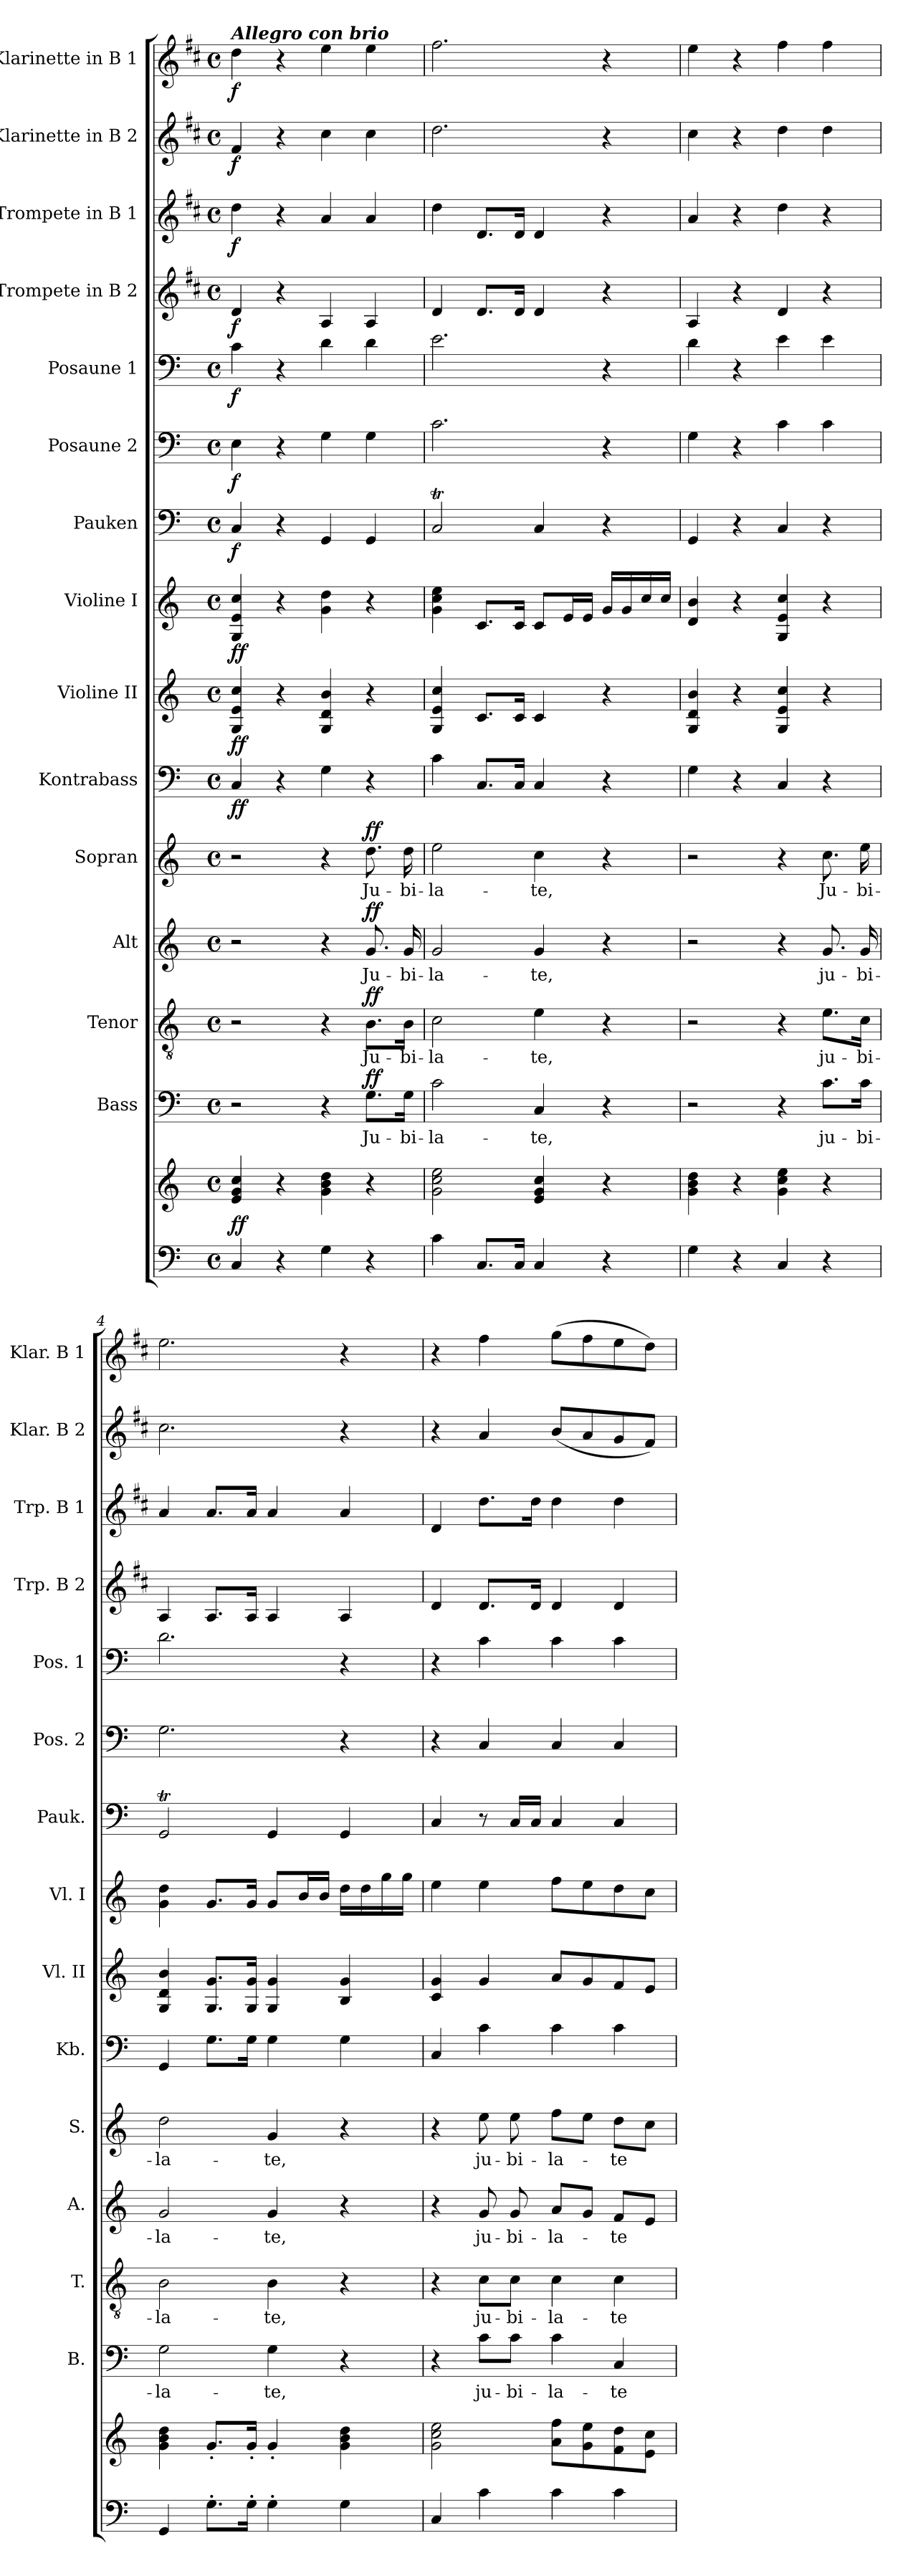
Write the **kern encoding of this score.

**kern	**kern	**dynam	**kern	**text	**dynam	**kern	**text	**dynam	**kern	**text	**dynam	**kern	**text	**dynam	**kern	**dynam	**kern	**dynam	**kern	**dynam	**kern	**dynam	**kern	**dynam	**kern	**dynam	**kern	**dynam	**kern	**dynam	**kern	**dynam	**kern	**dynam
*part15	*part15	*part15	*part14	*part14	*part14	*part13	*part13	*part13	*part12	*part12	*part12	*part11	*part11	*part11	*part10	*part10	*part9	*part9	*part8	*part8	*part7	*part7	*part6	*part6	*part5	*part5	*part4	*part4	*part3	*part3	*part2	*part2	*part1	*part1
*staff16	*staff15	*staff15/16	*staff14	*staff14	*staff14	*staff13	*staff13	*staff13	*staff12	*staff12	*staff12	*staff11	*staff11	*staff11	*staff10	*staff10	*staff9	*staff9	*staff8	*staff8	*staff7	*staff7	*staff6	*staff6	*staff5	*staff5	*staff4	*staff4	*staff3	*staff3	*staff2	*staff2	*staff1	*staff1
*	*	*	*I"Bass	*	*	*I"Tenor	*	*	*I"Alt	*	*	*I"Sopran	*	*	*I"Kontrabass	*	*I"Violine II	*	*I"Violine I	*	*I"Pauken	*	*I"Posaune 2	*	*I"Posaune 1	*	*I"Trompete in B 2	*	*I"Trompete in B 1	*	*I"Klarinette in B 2	*	*I"Klarinette in B 1	*
*	*	*	*I'B.	*	*	*I'T.	*	*	*I'A.	*	*	*I'S.	*	*	*I'Kb.	*	*I'Vl. II	*	*I'Vl. I	*	*I'Pauk.	*	*I'Pos. 2	*	*I'Pos. 1	*	*I'Trp. B 2	*	*I'Trp. B 1	*	*I'Klar. B 2	*	*I'Klar. B 1	*
*clefF4	*clefG2	*	*clefF4	*	*	*clefGv2	*	*	*clefG2	*	*	*clefG2	*	*	*clefF4	*	*clefG2	*	*clefG2	*	*clefF4	*	*clefF4	*	*clefF4	*	*clefG2	*	*clefG2	*	*clefG2	*	*clefG2	*
*	*	*	*	*	*	*	*	*	*	*	*	*	*	*	*ITrd7c12	*	*	*	*	*	*	*	*	*	*	*	*ITrd1c2	*	*ITrd1c2	*	*ITrd1c2	*	*ITrd1c2	*
*k[]	*k[]	*	*k[]	*	*	*k[]	*	*	*k[]	*	*	*k[]	*	*	*k[]	*	*k[]	*	*k[]	*	*k[]	*	*k[]	*	*k[]	*	*k[]	*	*k[]	*	*k[]	*	*k[]	*
*C:	*C:	*	*C:	*	*	*C:	*	*	*C:	*	*	*C:	*	*	*C:	*	*C:	*	*C:	*	*C:	*	*C:	*	*C:	*	*C:	*	*C:	*	*C:	*	*C:	*
*M4/4	*M4/4	*	*M4/4	*	*	*M4/4	*	*	*M4/4	*	*	*M4/4	*	*	*M4/4	*	*M4/4	*	*M4/4	*	*M4/4	*	*M4/4	*	*M4/4	*	*M4/4	*	*M4/4	*	*M4/4	*	*M4/4	*
*met(c)	*met(c)	*	*met(c)	*	*	*met(c)	*	*	*met(c)	*	*	*met(c)	*	*	*met(c)	*	*met(c)	*	*met(c)	*	*met(c)	*	*met(c)	*	*met(c)	*	*met(c)	*	*met(c)	*	*met(c)	*	*met(c)	*
=1	=1	=1	=1	=1	=1	=1	=1	=1	=1	=1	=1	=1	=1	=1	=1	=1	=1	=1	=1	=1	=1	=1	=1	=1	=1	=1	=1	=1	=1	=1	=1	=1	=1	=1
!	!	!	!	!	!	!	!	!	!	!	!	!	!	!	!	!	!	!	!	!	!	!	!	!	!	!	!	!	!	!	!	!	!LO:TX:a:Bi:t=Allegro con brio	!
!	!	!LO:DY:a=2	!	!	!	!	!	!	!	!	!	!	!	!	!	!LO:DY:b	!	!LO:DY:b	!	!LO:DY:b	!	!LO:DY:b	!	!LO:DY:b	!	!LO:DY:b	!	!LO:DY:b	!	!LO:DY:b	!	!LO:DY:b	!	!LO:DY:b
4C/	4e/ 4g/ 4cc/	ff	2r	.	.	2r	.	.	2r	.	.	2r	.	.	4CC/	ff	4G/ 4e/ 4cc/	ff	4G/ 4e/ 4cc/	ff	4C/	f	4E\	f	4c\	f	4c/	f	4cc\	f	4e/	f	4cc\	f
4r	4r	.	.	.	.	.	.	.	.	.	.	.	.	.	4r	.	4r	.	4r	.	4r	.	4r	.	4r	.	4r	.	4r	.	4r	.	4r	.
4G\	4g\ 4b\ 4dd\	.	4r	.	.	4r	.	.	4r	.	.	4r	.	.	4GG\	.	4G/ 4d/ 4b/	.	4g\ 4dd\	.	4GG/	.	4G\	.	4d\	.	4G/	.	4g/	.	4b\	.	4dd\	.
!	!	!	!	!LO:LY:b	!LO:DY:a	!	!LO:LY:b	!LO:DY:a	!	!LO:LY:b	!LO:DY:a	!	!LO:LY:b	!LO:DY:a	!	!	!	!	!	!	!	!	!	!	!	!	!	!	!	!	!	!	!	!
4r	4r	.	8.G\L	Ju-	ff	8.B\L	Ju-	ff	8.g/	Ju-	ff	8.dd\	Ju-	ff	4r	.	4r	.	4r	.	4GG/	.	4G\	.	4d\	.	4G/	.	4g/	.	4b\	.	4dd\	.
!	!	!	!	!LO:LY:b	!	!	!LO:LY:b	!	!	!LO:LY:b	!	!	!LO:LY:b	!	!	!	!	!	!	!	!	!	!	!	!	!	!	!	!	!	!	!	!	!
.	.	.	16G\Jk	-bi-	.	16B\Jk	-bi-	.	16g/	-bi-	.	16dd\	-bi-	.	.	.	.	.	.	.	.	.	.	.	.	.	.	.	.	.	.	.	.	.
=2	=2	=2	=2	=2	=2	=2	=2	=2	=2	=2	=2	=2	=2	=2	=2	=2	=2	=2	=2	=2	=2	=2	=2	=2	=2	=2	=2	=2	=2	=2	=2	=2	=2	=2
!	!	!	!	!LO:LY:b	!	!	!LO:LY:b	!	!	!LO:LY:b	!	!	!LO:LY:b	!	!	!	!	!	!	!	!	!	!	!	!	!	!	!	!	!	!	!	!	!
4c\	2g\ 2cc\ 2ee\	.	2c\	-la-	.	2c\	-la-	.	2g/	-la-	.	2ee\	-la-	.	4C\	.	4G/ 4e/ 4cc/	.	4g\ 4cc\ 4ee\	.	2CT/	.	2.c\	.	2.e\	.	4c/	.	4cc\	.	2.cc\	.	2.ee\	.
8.C/L	.	.	.	.	.	.	.	.	.	.	.	.	.	.	8.CC/L	.	8.c/L	.	8.c/L	.	.	.	.	.	.	.	8.c/L	.	8.c/L	.	.	.	.	.
16C/Jk	.	.	.	.	.	.	.	.	.	.	.	.	.	.	16CC/Jk	.	16c/Jk	.	16c/Jk	.	.	.	.	.	.	.	16c/Jk	.	16c/Jk	.	.	.	.	.
!	!	!	!	!LO:LY:b	!	!	!LO:LY:b	!	!	!LO:LY:b	!	!	!LO:LY:b	!	!	!	!	!	!	!	!	!	!	!	!	!	!	!	!	!	!	!	!	!
4C/	4e/ 4g/ 4cc/	.	4C/	-te,	.	4e\	-te,	.	4g/	-te,	.	4cc\	-te,	.	4CC/	.	4c/	.	8c/L	.	4C/	.	.	.	.	.	4c/	.	4c/	.	.	.	.	.
.	.	.	.	.	.	.	.	.	.	.	.	.	.	.	.	.	.	.	16e/L	.	.	.	.	.	.	.	.	.	.	.	.	.	.	.
.	.	.	.	.	.	.	.	.	.	.	.	.	.	.	.	.	.	.	16e/JJ	.	.	.	.	.	.	.	.	.	.	.	.	.	.	.
4r	4r	.	4r	.	.	4r	.	.	4r	.	.	4r	.	.	4r	.	4r	.	16g/LL	.	4r	.	4r	.	4r	.	4r	.	4r	.	4r	.	4r	.
.	.	.	.	.	.	.	.	.	.	.	.	.	.	.	.	.	.	.	16g/	.	.	.	.	.	.	.	.	.	.	.	.	.	.	.
.	.	.	.	.	.	.	.	.	.	.	.	.	.	.	.	.	.	.	16cc/	.	.	.	.	.	.	.	.	.	.	.	.	.	.	.
.	.	.	.	.	.	.	.	.	.	.	.	.	.	.	.	.	.	.	16cc/JJ	.	.	.	.	.	.	.	.	.	.	.	.	.	.	.
=3	=3	=3	=3	=3	=3	=3	=3	=3	=3	=3	=3	=3	=3	=3	=3	=3	=3	=3	=3	=3	=3	=3	=3	=3	=3	=3	=3	=3	=3	=3	=3	=3	=3	=3
4G\	4g\ 4b\ 4dd\	.	2r	.	.	2r	.	.	2r	.	.	2r	.	.	4GG\	.	4G/ 4d/ 4b/	.	4d/ 4b/	.	4GG/	.	4G\	.	4d\	.	4G/	.	4g/	.	4b\	.	4dd\	.
4r	4r	.	.	.	.	.	.	.	.	.	.	.	.	.	4r	.	4r	.	4r	.	4r	.	4r	.	4r	.	4r	.	4r	.	4r	.	4r	.
4C/	4g\ 4cc\ 4ee\	.	4r	.	.	4r	.	.	4r	.	.	4r	.	.	4CC/	.	4G/ 4e/ 4cc/	.	4G/ 4e/ 4cc/	.	4C/	.	4c\	.	4e\	.	4c/	.	4cc\	.	4cc\	.	4ee\	.
!	!	!	!	!LO:LY:b	!	!	!LO:LY:b	!	!	!LO:LY:b	!	!	!LO:LY:b	!	!	!	!	!	!	!	!	!	!	!	!	!	!	!	!	!	!	!	!	!
4r	4r	.	8.c\L	ju-	.	8.e\L	ju-	.	8.g/	ju-	.	8.cc\	Ju-	.	4r	.	4r	.	4r	.	4r	.	4c\	.	4e\	.	4r	.	4r	.	4cc\	.	4ee\	.
!	!	!	!	!LO:LY:b	!	!	!LO:LY:b	!	!	!LO:LY:b	!	!	!LO:LY:b	!	!	!	!	!	!	!	!	!	!	!	!	!	!	!	!	!	!	!	!	!
.	.	.	16c\Jk	-bi-	.	16c\Jk	-bi-	.	16g/	-bi-	.	16ee\	-bi-	.	.	.	.	.	.	.	.	.	.	.	.	.	.	.	.	.	.	.	.	.
=4	=4	=4	=4	=4	=4	=4	=4	=4	=4	=4	=4	=4	=4	=4	=4	=4	=4	=4	=4	=4	=4	=4	=4	=4	=4	=4	=4	=4	=4	=4	=4	=4	=4	=4
!	!	!	!	!LO:LY:b	!	!	!LO:LY:b	!	!	!LO:LY:b	!	!	!LO:LY:b	!	!	!	!	!	!	!	!	!	!	!	!	!	!	!	!	!	!	!	!	!
4GG/	4g\ 4b\ 4dd\	.	2G\	-la-	.	2B\	-la-	.	2g/	-la-	.	2dd\	-la-	.	4GGG/	.	4G/ 4d/ 4b/	.	4g\ 4dd\	.	2GGT/	.	2.G\	.	2.d\	.	4G/	.	4g/	.	2.b\	.	2.dd\	.
8.G'>\L	8.g'</L	.	.	.	.	.	.	.	.	.	.	.	.	.	8.GG\L	.	8.G/ 8.g/L	.	8.g/L	.	.	.	.	.	.	.	8.G/L	.	8.g/L	.	.	.	.	.
16G'>\Jk	16g'</Jk	.	.	.	.	.	.	.	.	.	.	.	.	.	16GG\Jk	.	16G/ 16g/Jk	.	16g/Jk	.	.	.	.	.	.	.	16G/Jk	.	16g/Jk	.	.	.	.	.
!	!	!	!	!LO:LY:b	!	!	!LO:LY:b	!	!	!LO:LY:b	!	!	!LO:LY:b	!	!	!	!	!	!	!	!	!	!	!	!	!	!	!	!	!	!	!	!	!
4G'>\	4g'</	.	4G\	-te,	.	4B\	-te,	.	4g/	-te,	.	4g/	-te,	.	4GG\	.	4G/ 4g/	.	8g/L	.	4GG/	.	.	.	.	.	4G/	.	4g/	.	.	.	.	.
.	.	.	.	.	.	.	.	.	.	.	.	.	.	.	.	.	.	.	16b/L	.	.	.	.	.	.	.	.	.	.	.	.	.	.	.
.	.	.	.	.	.	.	.	.	.	.	.	.	.	.	.	.	.	.	16b/JJ	.	.	.	.	.	.	.	.	.	.	.	.	.	.	.
4G\	4g\ 4b\ 4dd\	.	4r	.	.	4r	.	.	4r	.	.	4r	.	.	4GG\	.	4B/ 4g/	.	16dd\LL	.	4GG/	.	4r	.	4r	.	4G/	.	4g/	.	4r	.	4r	.
.	.	.	.	.	.	.	.	.	.	.	.	.	.	.	.	.	.	.	16dd\	.	.	.	.	.	.	.	.	.	.	.	.	.	.	.
.	.	.	.	.	.	.	.	.	.	.	.	.	.	.	.	.	.	.	16gg\	.	.	.	.	.	.	.	.	.	.	.	.	.	.	.
.	.	.	.	.	.	.	.	.	.	.	.	.	.	.	.	.	.	.	16gg\JJ	.	.	.	.	.	.	.	.	.	.	.	.	.	.	.
=5	=5	=5	=5	=5	=5	=5	=5	=5	=5	=5	=5	=5	=5	=5	=5	=5	=5	=5	=5	=5	=5	=5	=5	=5	=5	=5	=5	=5	=5	=5	=5	=5	=5	=5
4C/	2g\ 2cc\ 2ee\	.	4r	.	.	4r	.	.	4r	.	.	4r	.	.	4CC/	.	4c/ 4g/	.	4ee\	.	4C/	.	4r	.	4r	.	4c/	.	4c/	.	4r	.	4r	.
!	!	!	!	!LO:LY:b	!	!	!LO:LY:b	!	!	!LO:LY:b	!	!	!LO:LY:b	!	!	!	!	!	!	!	!	!	!	!	!	!	!	!	!	!	!	!	!	!
4c\	.	.	8c\L	ju-	.	8c\L	ju-	.	8g/	ju-	.	8ee\	ju-	.	4C\	.	4g/	.	4ee\	.	8r	.	4C/	.	4c\	.	8.c/L	.	8.cc\L	.	4g/	.	4ee\	.
!	!	!	!	!LO:LY:b	!	!	!LO:LY:b	!	!	!LO:LY:b	!	!	!LO:LY:b	!	!	!	!	!	!	!	!	!	!	!	!	!	!	!	!	!	!	!	!	!
.	.	.	8c\J	-bi-	.	8c\J	-bi-	.	8g/	-bi-	.	8ee\	-bi-	.	.	.	.	.	.	.	16C/LL	.	.	.	.	.	.	.	.	.	.	.	.	.
.	.	.	.	.	.	.	.	.	.	.	.	.	.	.	.	.	.	.	.	.	16C/JJ	.	.	.	.	.	16c/Jk	.	16cc\Jk	.	.	.	.	.
!	!	!	!	!LO:LY:b	!	!	!LO:LY:b	!	!	!LO:LY:b	!	!	!LO:LY:b	!	!	!	!	!	!	!	!	!	!	!	!	!	!	!	!	!	!	!	!	!
4c\	8a\ 8ff\L	.	4c\	-la-	.	4c\	-la-	.	8a/L	-la-	.	8ff\L	-la-	.	4C\	.	8a/L	.	8ff\L	.	4C/	.	4C/	.	4c\	.	4c/	.	4cc\	.	(<8a/L	.	(>8ff\L	.
.	8g\ 8ee\	.	.	.	.	.	.	.	8g/J	.	.	8ee\J	.	.	.	.	8g/	.	8ee\	.	.	.	.	.	.	.	.	.	.	.	8g/	.	8ee\	.
!	!	!	!	!LO:LY:b	!	!	!LO:LY:b	!	!	!LO:LY:b	!	!	!LO:LY:b	!	!	!	!	!	!	!	!	!	!	!	!	!	!	!	!	!	!	!	!	!
4c\	8f\ 8dd\	.	4C/	-te	.	4c\	-te	.	8f/L	-te	.	8dd\L	-te	.	4C\	.	8f/	.	8dd\	.	4C/	.	4C/	.	4c\	.	4c/	.	4cc\	.	8f/	.	8dd\	.
.	8e\ 8cc\J	.	.	.	.	.	.	.	8e/J	.	.	8cc\J	.	.	.	.	8e/J	.	8cc\J	.	.	.	.	.	.	.	.	.	.	.	8e/J)	.	8cc\J)	.
=	=	=	=	=	=	=	=	=	=	=	=	=	=	=	=	=	=	=	=	=	=	=	=	=	=	=	=	=	=	=	=	=	=	=
*-	*-	*-	*-	*-	*-	*-	*-	*-	*-	*-	*-	*-	*-	*-	*-	*-	*-	*-	*-	*-	*-	*-	*-	*-	*-	*-	*-	*-	*-	*-	*-	*-	*-	*-
